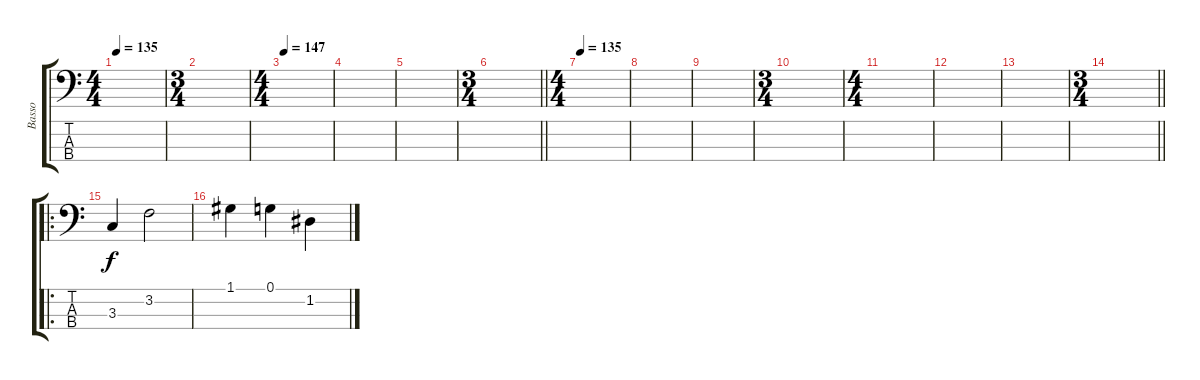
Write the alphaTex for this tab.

\track ("Basso" "Basso") {instrument synthbass2}
\staff {score tabs}
\tuning (G2 D2 A1 E1) {hide}
\ts (4 4)
\tempo 135
\clef f4
\ks c
|
\ts (3 4)
|
\ts (4 4)
\tempo 147
|
|
|
\ts (3 4)
\barLineRight lightlight
|
\ts (4 4)
\tempo 135
|
|
|
\ts (3 4)
|
\ts (4 4)
|
|
|
\ts (3 4)
\barLineRight lightlight
|
\ro
3.3.4 3.2.2 |
1.1.4 0.1.4 1.2.4
